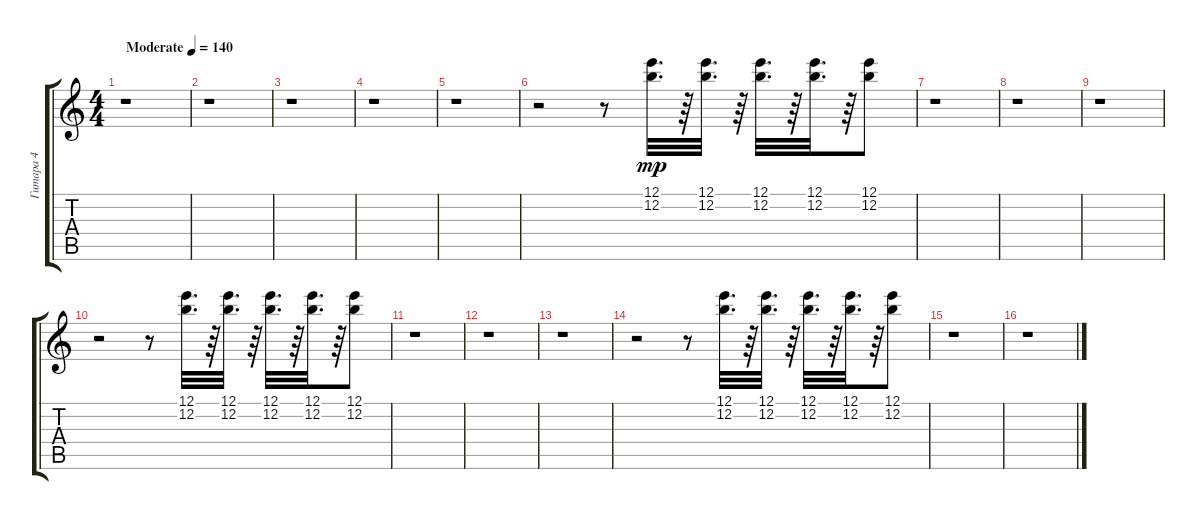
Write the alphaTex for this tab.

\track ("Гитара 4" "Гитара 4") {instrument distortionguitar}
\staff {score tabs}
\tuning (E4 B3 G3 D3 A2 E2) {hide}
\ts (4 4)
\tempo (140 "Moderate")
\clef g2
\ks c
r.1{dy mp instrument distortionguitar} |
r.1 |
r.1 |
r.1 |
r.1 |
r.2 r.8 (12.1 12.2).32{d} r.64 (12.1 12.2).32{d} r.64 (12.1 12.2).32{d} r.64 (12.1 12.2).32{d} r.64 (12.1 12.2).8 |
r.1 |
r.1 |
r.1 |
r.2 r.8 (12.1 12.2).32{d} r.64 (12.1 12.2).32{d} r.64 (12.1 12.2).32{d} r.64 (12.1 12.2).32{d} r.64 (12.1 12.2).8 |
r.1 |
r.1 |
r.1 |
r.2 r.8 (12.1 12.2).32{d} r.64 (12.1 12.2).32{d} r.64 (12.1 12.2).32{d} r.64 (12.1 12.2).32{d} r.64 (12.1 12.2).8 |
r.1 |
r.1
